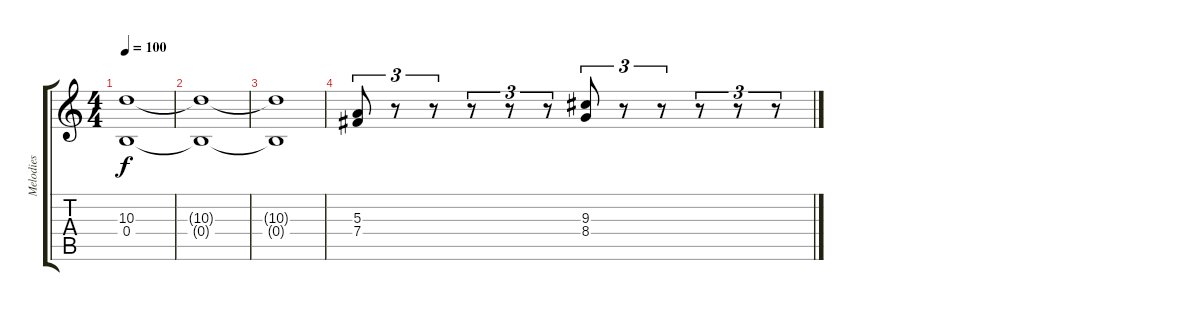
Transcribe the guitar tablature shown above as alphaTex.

\track ("Melodies" "Melodies") {instrument distortionguitar}
\staff {score tabs}
\tuning (Db4 Ab3 E3 B2 Gb2 Db2) {hide}
\ts (4 4)
\tempo 100
\clef g2
\ks c
(10.3 0.4).1{dy f} |
(10.3{t} 0.4{t}).1 |
(10.3{t} 0.4{t}).1 |
(5.3 7.4).8{tu (3 2)} r.8{tu (3 2)} r.8{tu (3 2)} r.8{tu (3 2)} r.8{tu (3 2)} r.8{tu (3 2)} (9.3 8.4).8{tu (3 2)} r.8{tu (3 2)} r.8{tu (3 2)} r.8{tu (3 2)} r.8{tu (3 2)} r.8{tu (3 2)}
